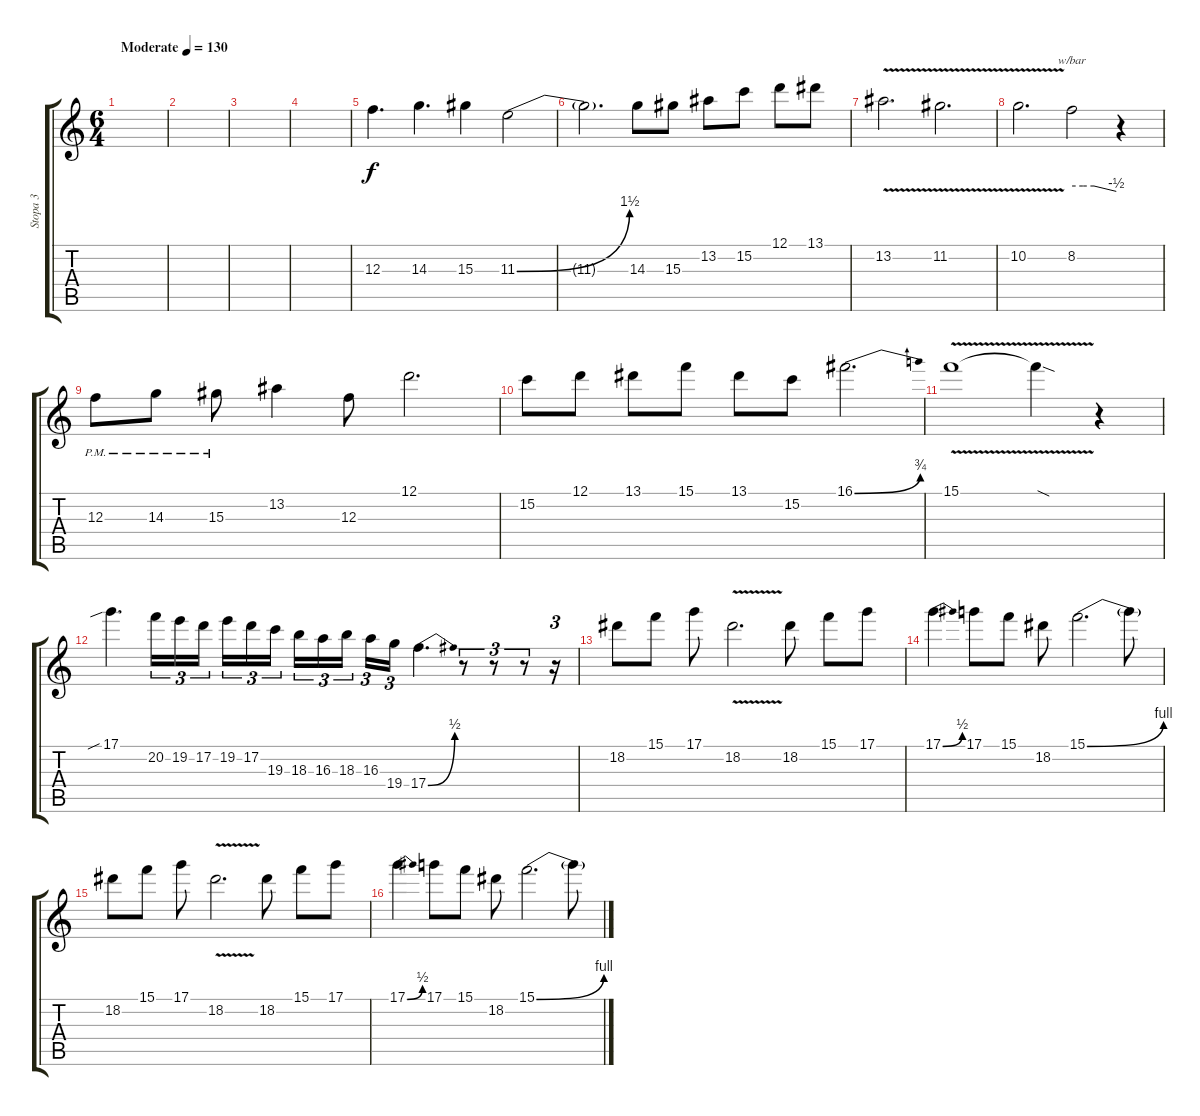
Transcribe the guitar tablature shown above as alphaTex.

\track ("Stopa 3" "Stopa 3") {instrument overdrivenguitar}
\staff {score tabs}
\tuning (D4 A3 F3 C3 G2 C2) {hide}
\ts (6 4)
\tempo (130 "Moderate")
\clef g2
\ks c
|
|
|
|
12.3.4{d} 14.3.4{d} 15.3.4 11.3{be (bend 0 0 60 6)}.2 |
11.3{t}.2{d} 14.3.8 15.3.8 13.2.8 15.2.8 12.1.8 13.1.8 |
13.2{v}.2{d} 11.2{v}.2{d} |
10.2{v}.2{d} 8.2.2{tbe (custom default 0 0 15 0 30 0 60 -2)} r.4 |
12.3{pm}.8 14.3{pm}.8 15.3{pm}.8 13.2.4 12.3.8 12.1.2{d} |
15.2.8 12.1.8 13.1.8 15.1.8 13.1.8 15.2.8 16.1{be (bend 0 0 60 3)}.2{d} |
15.1{v}.1 15.1{sod t}.4 r.4 |
17.1{sib}.4{d} 20.2.16{tu (3 2)} 19.2.16{tu (3 2)} 17.2.16{tu (3 2) beam splitsecondary} 19.2.16{tu (3 2)} 17.2.16{tu (3 2)} 19.3.16{tu (3 2) beam splitsecondary} 18.3.16{tu (3 2)} 16.3.16{tu (3 2)} 18.3.16{tu (3 2)} 16.3.16{tu (3 2)} 19.4.16{tu (3 2)} 17.4{be (bend 0 0 60 2)}.4{d} r.8{tu (3 2)} r.8{tu (3 2)} r.8{tu (3 2)} r.16{tu (3 2)} |
18.2.8 15.1.8 17.1.8 18.2{v}.2{d} 18.2.8 15.1.8 17.1.8 |
17.1{be (bend 0 0 60 2)}.4 17.1.8 15.1.8 18.2.8 15.1{be (bend 0 0 60 4)}.2{d} 15.1{t}.8 |
18.2.8 15.1.8 17.1.8 18.2{v}.2{d} 18.2.8 15.1.8 17.1.8 |
17.1{be (bend 0 0 60 2)}.4 17.1.8 15.1.8 18.2.8 15.1{be (bend 0 0 60 4)}.2{d} 15.1{t}.8
